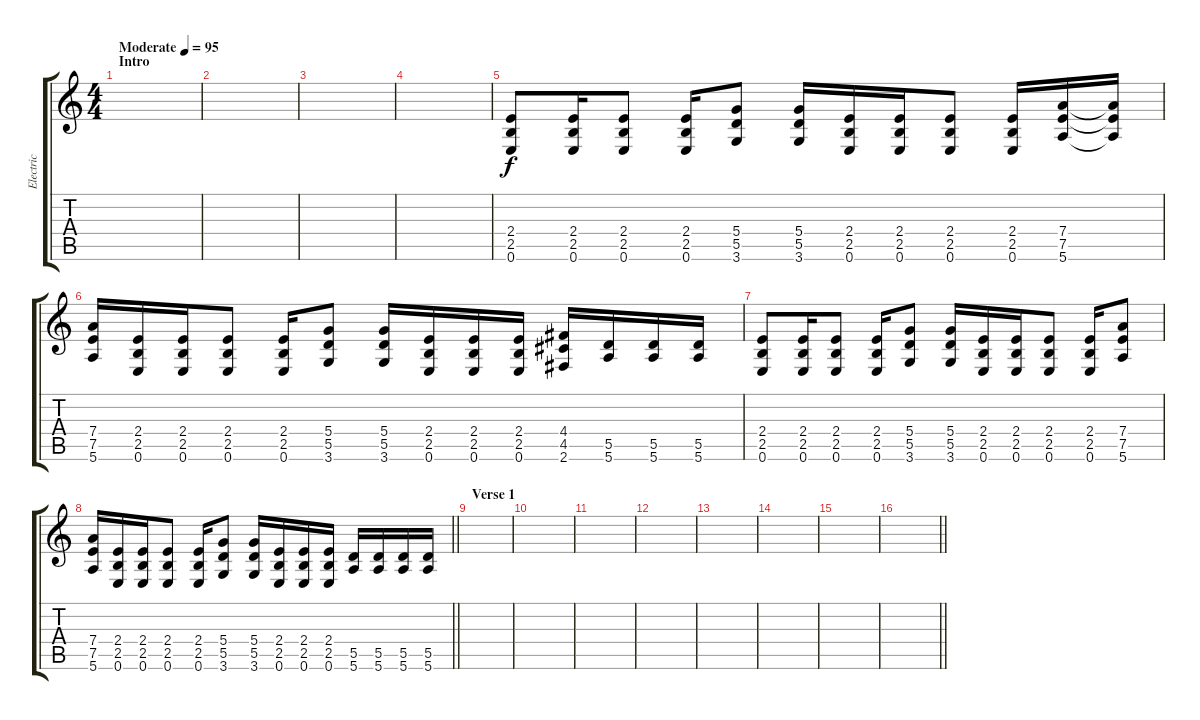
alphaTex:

\track ("Electric" "Electric") {instrument distortionguitar}
\staff {score tabs}
\tuning (E4 B3 G3 D3 A2 E2) {hide}
\ts (4 4)
\section ("" "Intro")
\tempo (95 "Moderate")
\clef g2
\ks c
|
|
|
|
(2.4 2.5 0.6).8 (2.4 2.5 0.6).16 (2.4 2.5 0.6).8 (2.4 2.5 0.6).16 (5.4 5.5 3.6).8 (5.4 5.5 3.6).16 (2.4 2.5 0.6).16 (2.4 2.5 0.6).16 (2.4 2.5 0.6).8 (2.4 2.5 0.6).16 (7.4 7.5 5.6).16 (7.4{t} 7.5{t} 5.6{t}).16 |
(7.4 7.5 5.6).16 (2.4 2.5 0.6).16 (2.4 2.5 0.6).16 (2.4 2.5 0.6).8 (2.4 2.5 0.6).16 (5.4 5.5 3.6).8 (5.4 5.5 3.6).16 (2.4 2.5 0.6).16 (2.4 2.5 0.6).16 (2.4 2.5 0.6).16 (4.4 4.5 2.6).16 (5.5 5.6).16 (5.5 5.6).16 (5.5 5.6).16 |
(2.4 2.5 0.6).8 (2.4 2.5 0.6).16 (2.4 2.5 0.6).8 (2.4 2.5 0.6).16 (5.4 5.5 3.6).8 (5.4 5.5 3.6).16 (2.4 2.5 0.6).16 (2.4 2.5 0.6).16 (2.4 2.5 0.6).8 (2.4 2.5 0.6).16 (7.4 7.5 5.6).8 |
\barLineRight lightlight
(7.4 7.5 5.6).16 (2.4 2.5 0.6).16 (2.4 2.5 0.6).16 (2.4 2.5 0.6).8 (2.4 2.5 0.6).16 (5.4 5.5 3.6).8 (5.4 5.5 3.6).16 (2.4 2.5 0.6).16 (2.4 2.5 0.6).16 (2.4 2.5 0.6).16 (5.5 5.6).16 (5.5 5.6).16 (5.5 5.6).16 (5.5 5.6).16 |
\section ("" "Verse 1")
|
|
|
|
|
|
|
\barLineRight lightlight
